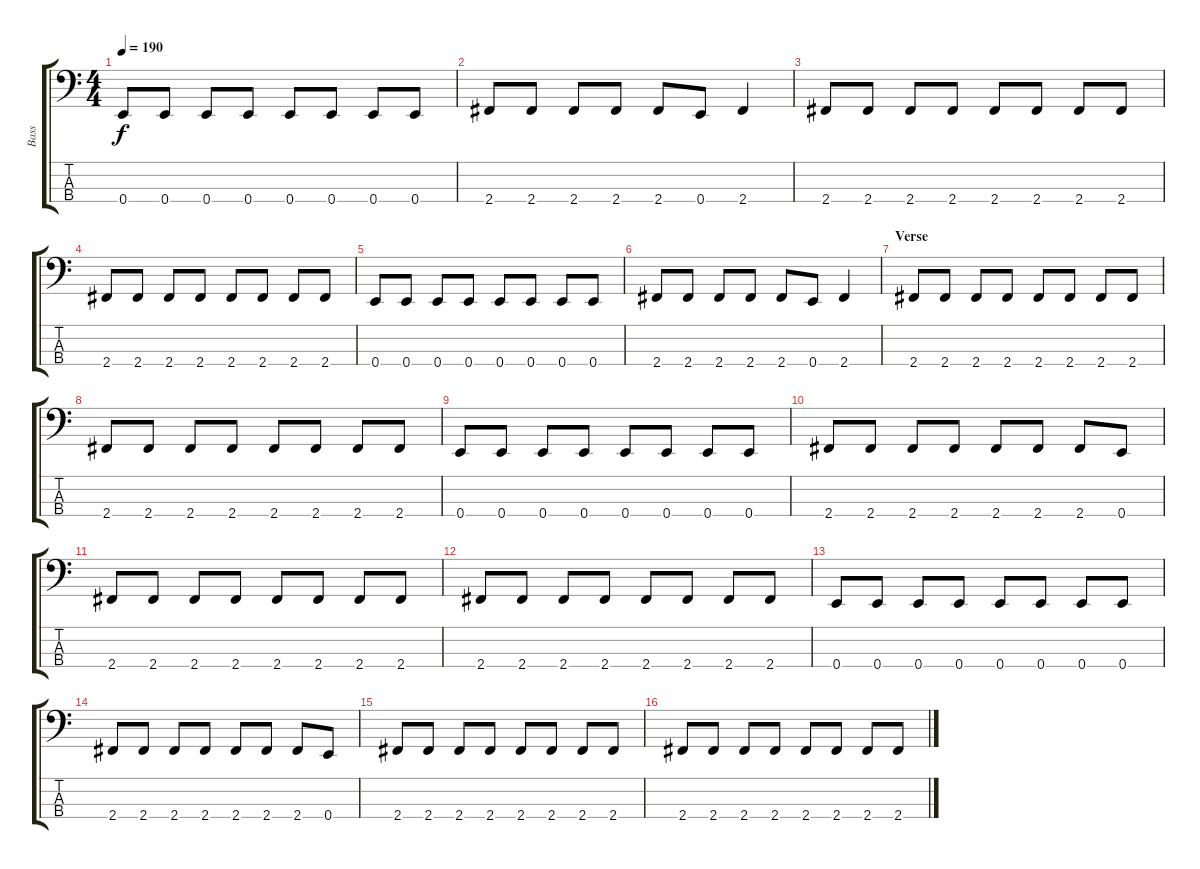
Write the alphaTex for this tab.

\track ("Bass" "Bass") {instrument electricbasspick}
\staff {score tabs}
\tuning (G2 D2 A1 E1) {hide}
\ts (4 4)
\tempo 190
\clef f4
\ks c
0.4.8{dy f} 0.4.8 0.4.8 0.4.8 0.4.8 0.4.8 0.4.8 0.4.8 |
2.4.8 2.4.8 2.4.8 2.4.8 2.4.8 0.4.8 2.4.4 |
2.4.8 2.4.8 2.4.8 2.4.8 2.4.8 2.4.8 2.4.8 2.4.8 |
2.4.8 2.4.8 2.4.8 2.4.8 2.4.8 2.4.8 2.4.8 2.4.8 |
0.4.8 0.4.8 0.4.8 0.4.8 0.4.8 0.4.8 0.4.8 0.4.8 |
2.4.8 2.4.8 2.4.8 2.4.8 2.4.8 0.4.8 2.4.4 |
\section ("" "Verse")
2.4.8 2.4.8 2.4.8 2.4.8 2.4.8 2.4.8 2.4.8 2.4.8 |
2.4.8 2.4.8 2.4.8 2.4.8 2.4.8 2.4.8 2.4.8 2.4.8 |
0.4.8 0.4.8 0.4.8 0.4.8 0.4.8 0.4.8 0.4.8 0.4.8 |
2.4.8 2.4.8 2.4.8 2.4.8 2.4.8 2.4.8 2.4.8 0.4.8 |
2.4.8 2.4.8 2.4.8 2.4.8 2.4.8 2.4.8 2.4.8 2.4.8 |
2.4.8 2.4.8 2.4.8 2.4.8 2.4.8 2.4.8 2.4.8 2.4.8 |
0.4.8 0.4.8 0.4.8 0.4.8 0.4.8 0.4.8 0.4.8 0.4.8 |
2.4.8 2.4.8 2.4.8 2.4.8 2.4.8 2.4.8 2.4.8 0.4.8 |
2.4.8 2.4.8 2.4.8 2.4.8 2.4.8 2.4.8 2.4.8 2.4.8 |
2.4.8 2.4.8 2.4.8 2.4.8 2.4.8 2.4.8 2.4.8 2.4.8
